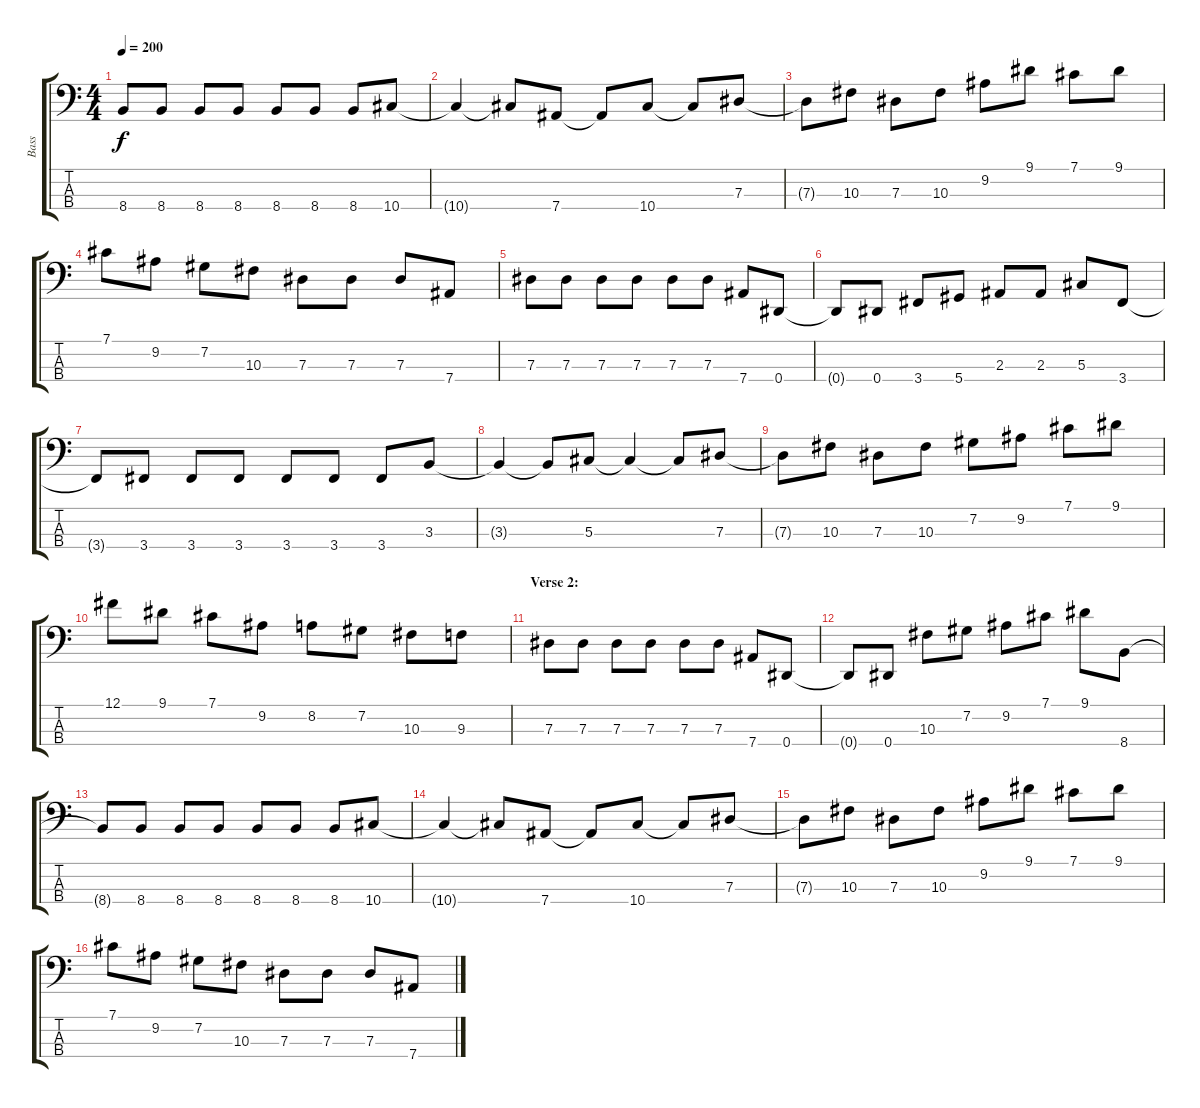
\track ("Bass" "Bass") {instrument electricbassfinger}
\staff {score tabs}
\tuning (Gb2 Db2 Ab1 Eb1) {hide}
\ts (4 4)
\tempo 200
\clef f4
\ks c
8.4{t}.8{dy f} 8.4.8 8.4.8 8.4.8 8.4.8 8.4.8 8.4.8 10.4.8 |
10.4{t}.4 10.4{t}.8 7.4.8 7.4{t}.8 10.4.8 10.4{t}.8 7.3.8 |
7.3{t}.8 10.3.8 7.3.8 10.3.8 9.2.8 9.1.8 7.1.8 9.1.8 |
7.1.8 9.2.8 7.2.8 10.3.8 7.3.8 7.3.8 7.3.8 7.4.8 |
7.3.8 7.3.8 7.3.8 7.3.8 7.3.8 7.3.8 7.4.8 0.4.8 |
0.4{t}.8 0.4.8 3.4.8 5.4.8 2.3.8 2.3.8 5.3.8 3.4.8 |
3.4{t}.8 3.4.8 3.4.8 3.4.8 3.4.8 3.4.8 3.4.8 3.3.8 |
3.3{t}.4 3.3{t}.8 5.3.8 5.3{t}.4 5.3{t}.8 7.3.8 |
7.3{t}.8 10.3.8 7.3.8 10.3.8 7.2.8 9.2.8 7.1.8 9.1.8 |
12.1.8 9.1.8 7.1.8 9.2.8 8.2.8 7.2.8 10.3.8 9.3.8 |
\section ("" "Verse 2:")
7.3.8 7.3.8 7.3.8 7.3.8 7.3.8 7.3.8 7.4.8 0.4.8 |
0.4{t}.8 0.4.8 10.3.8 7.2.8 9.2.8 7.1.8 9.1.8 8.4.8 |
8.4{t}.8 8.4.8 8.4.8 8.4.8 8.4.8 8.4.8 8.4.8 10.4.8 |
10.4{t}.4 10.4{t}.8 7.4.8 7.4{t}.8 10.4.8 10.4{t}.8 7.3.8 |
7.3{t}.8 10.3.8 7.3.8 10.3.8 9.2.8 9.1.8 7.1.8 9.1.8 |
7.1.8 9.2.8 7.2.8 10.3.8 7.3.8 7.3.8 7.3.8 7.4.8
